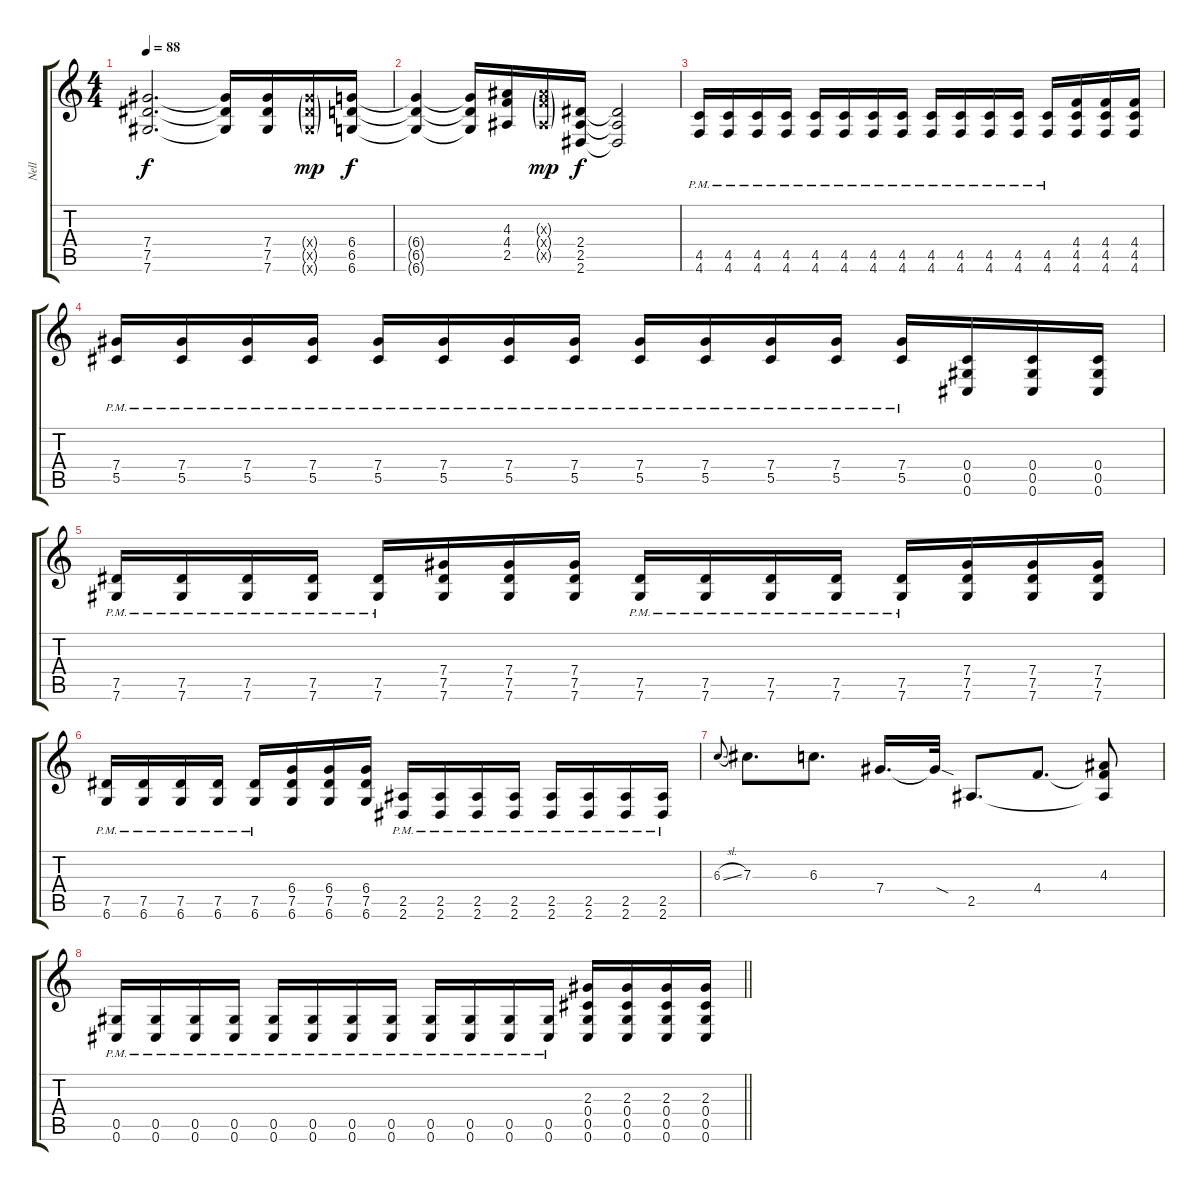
\track ("Nell" "Nell") {instrument distortionguitar}
\staff {score tabs}
\tuning (Eb4 Bb3 Gb3 Db3 Ab2 Db2) {hide}
\ts (4 4)
\tempo 88
\clef g2
\ks c
(7.4{t} 7.5{t} 7.6{t}).2{d dy f} (7.4{t} 7.5{t} 7.6{t}).16 (7.4 7.5 7.6).16 (7.4{g x} 7.5{g x} 7.6{g x}).16{dy mp} (6.4 6.5 6.6).16{dy f} |
(6.4{t} 6.5{t} 6.6{t}).4 (6.4{t} 6.5{t} 6.6{t}).16 (4.3 4.4 2.5).16 (4.3{g x} 4.4{g x} 2.5{g x}).16{dy mp} (2.4 2.5 2.6).16{dy f} (2.4{t} 2.5{t} 2.6{t}).2 |
(4.5{pm} 4.6{pm}).16 (4.5{pm} 4.6{pm}).16 (4.5{pm} 4.6{pm}).16 (4.5{pm} 4.6{pm}).16 (4.5{pm} 4.6{pm}).16 (4.5{pm} 4.6{pm}).16 (4.5{pm} 4.6{pm}).16 (4.5{pm} 4.6{pm}).16 (4.5{pm} 4.6{pm}).16 (4.5{pm} 4.6{pm}).16 (4.5{pm} 4.6{pm}).16 (4.5{pm} 4.6{pm}).16 (4.5{pm} 4.6{pm}).16 (4.4 4.5 4.6).16 (4.4 4.5 4.6).16 (4.4 4.5 4.6).16 |
(7.4{pm} 5.5).16 (7.4{pm} 5.5{pm}).16 (7.4{pm} 5.5{pm}).16 (7.4{pm} 5.5{pm}).16 (7.4{pm} 5.5{pm}).16 (7.4{pm} 5.5{pm}).16 (7.4{pm} 5.5{pm}).16 (7.4{pm} 5.5{pm}).16 (7.4{pm} 5.5{pm}).16 (7.4{pm} 5.5{pm}).16 (7.4{pm} 5.5{pm}).16 (7.4{pm} 5.5{pm}).16 (7.4{pm} 5.5{pm}).16 (0.4 0.5 0.6).16 (0.4 0.5 0.6).16 (0.4 0.5 0.6).16 |
(7.5{pm} 7.6{pm}).16 (7.5{pm} 7.6{pm}).16 (7.5{pm} 7.6{pm}).16 (7.5{pm} 7.6{pm}).16 (7.5{pm} 7.6{pm}).16 (7.4 7.5 7.6).16 (7.4 7.5 7.6).16 (7.4 7.5 7.6).16 (7.5{pm} 7.6{pm}).16 (7.5{pm} 7.6{pm}).16 (7.5{pm} 7.6{pm}).16 (7.5{pm} 7.6{pm}).16 (7.5{pm} 7.6{pm}).16 (7.4 7.5 7.6).16 (7.4 7.5 7.6).16 (7.4 7.5 7.6).16 |
(7.5{pm} 6.6{pm}).16 (7.5{pm} 6.6{pm}).16 (7.5{pm} 6.6{pm}).16 (7.5{pm} 6.6{pm}).16 (7.5{pm} 6.6{pm}).16 (6.4 7.5 6.6).16 (6.4 7.5 6.6).16 (6.4 7.5 6.6).16 (2.5{pm} 2.6{pm}).16 (2.5{pm} 2.6{pm}).16 (2.5{pm} 2.6{pm}).16 (2.5{pm} 2.6{pm}).16 (2.5{pm} 2.6{pm}).16 (2.5{pm} 2.6{pm}).16 (2.5{pm} 2.6{pm}).16 (2.5{pm} 2.6{pm}).16 |
6.3{sl}.8{gr onbeat} 7.3.8{d} 6.3.8{d} 7.4.16{d} 7.4{sod t}.32 2.5.8{d} 4.4.8{d} (4.3 4.4{t} 2.5{t}).8 |
\barLineRight lightlight
(0.5{pm} 0.6{pm}).16 (0.5{pm} 0.6{pm}).16 (0.5{pm} 0.6{pm}).16 (0.5{pm} 0.6{pm}).16 (0.5{pm} 0.6{pm}).16 (0.5{pm} 0.6{pm}).16 (0.5{pm} 0.6{pm}).16 (0.5{pm} 0.6{pm}).16 (0.5{pm} 0.6{pm}).16 (0.5{pm} 0.6{pm}).16 (0.5{pm} 0.6{pm}).16 (0.5{pm} 0.6{pm}).16 (2.3 0.4 0.5 0.6).16 (2.3 0.4 0.5 0.6).16 (2.3 0.4 0.5 0.6).16 (2.3 0.4 0.5 0.6).16
